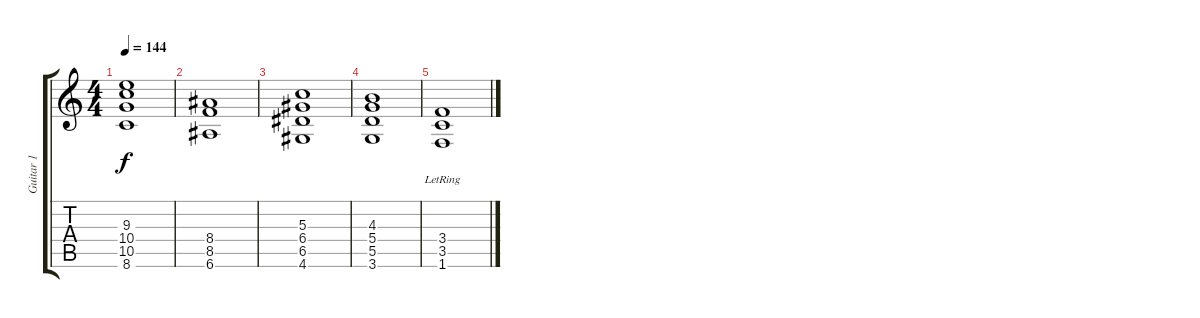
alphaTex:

\track ("Guitar 1" "Guitar 1") {instrument distortionguitar}
\staff {score tabs}
\tuning (E4 B3 G3 D3 A2 E2) {hide}
\ts (4 4)
\tempo 144
\clef g2
\ks c
(9.3 10.4 10.5 8.6).1{dy f} |
(8.4 8.5 6.6).1 |
(5.3 6.4 6.5 4.6).1 |
(4.3 5.4 5.5 3.6).1 |
(3.4 3.5 1.6{lr}).1
